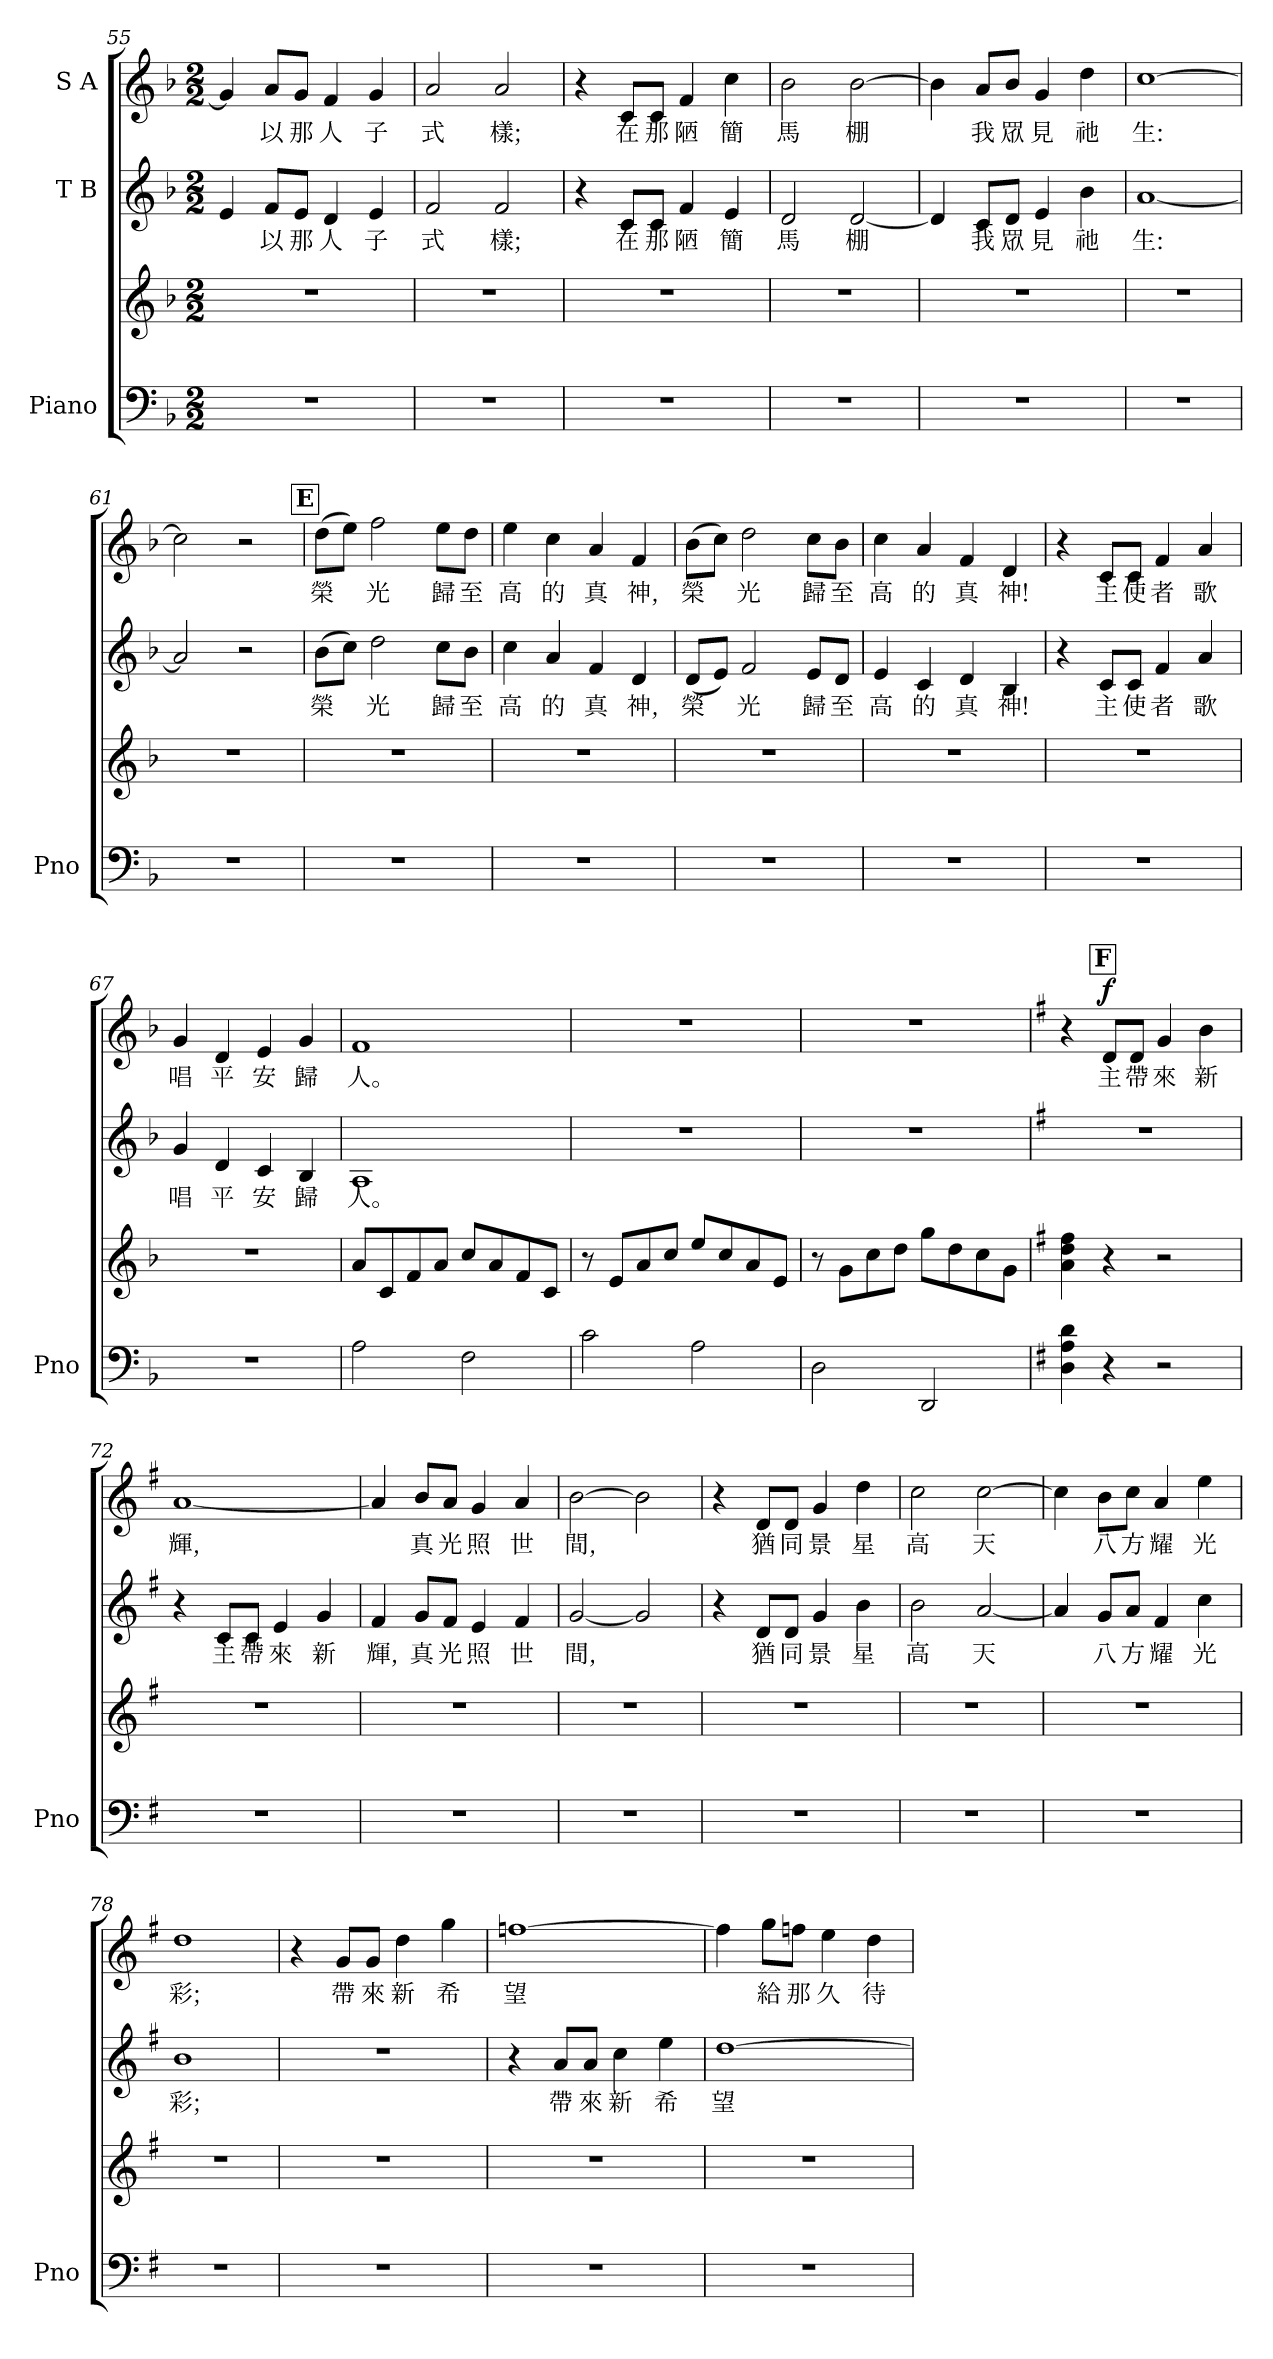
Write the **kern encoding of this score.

**kern	**kern	**kern	**text	**kern	**text	**dynam
*part3	*part3	*part2	*part2	*part1	*part1	*part1
*staff4	*staff3	*staff2	*staff2	*staff1	*staff1	*staff1
*I"Piano	*	*I"T B	*	*I"S A	*	*
*I'Pno	*	*	*	*	*	*
*clefF4	*clefG2	*clefG2	*	*clefG2	*	*
*k[b-]	*k[b-]	*k[b-]	*	*k[b-]	*	*
*M2/2	*M2/2	*M2/2	*	*M2/2	*	*
=55	=55	=55	=55	=55	=55	=55
1r	1r	4e/	.	4g/]	.	.
!	!	!	!LO:LY:b	!	!LO:LY:b	!
.	.	8f/L	以	8a/L	以	.
!	!	!	!LO:LY:b	!	!LO:LY:b	!
.	.	8e/J	那	8g/J	那	.
!	!	!	!LO:LY:b	!	!LO:LY:b	!
.	.	4d/	人	4f/	人	.
!	!	!	!LO:LY:b	!	!LO:LY:b	!
.	.	4e/	子	4g/	子	.
=56	=56	=56	=56	=56	=56	=56
!	!	!	!LO:LY:b	!	!LO:LY:b	!
1r	1r	2f/	式	2a/	式	.
!	!	!	!LO:LY:b	!	!LO:LY:b	!
.	.	2f/	樣;	2a/	樣;	.
=57	=57	=57	=57	=57	=57	=57
1r	1r	4r	.	4r	.	.
!	!	!	!LO:LY:b	!	!LO:LY:b	!
.	.	8c/L	在	8c/L	在	.
!	!	!	!LO:LY:b	!	!LO:LY:b	!
.	.	8c/J	那	8c/J	那	.
!	!	!	!LO:LY:b	!	!LO:LY:b	!
.	.	4f/	陋	4f/	陋	.
!	!	!	!LO:LY:b	!	!LO:LY:b	!
.	.	4e/	簡	4cc\	簡	.
=58	=58	=58	=58	=58	=58	=58
!	!	!	!LO:LY:b	!	!LO:LY:b	!
1r	1r	2d/	馬	2b-\	馬	.
!	!	!	!LO:LY:b	!	!LO:LY:b	!
.	.	[2d/	棚	[2b-\	棚	.
=59	=59	=59	=59	=59	=59	=59
1r	1r	4d/]	.	4b-\]	.	.
!	!	!	!LO:LY:b	!	!LO:LY:b	!
.	.	8c/L	我	8a/L	我	.
!	!	!	!LO:LY:b	!	!LO:LY:b	!
.	.	8d/J	眾	8b-/J	眾	.
!	!	!	!LO:LY:b	!	!LO:LY:b	!
.	.	4e/	見	4g/	見	.
!	!	!	!LO:LY:b	!	!LO:LY:b	!
.	.	4b-\	祂	4dd\	祂	.
=60	=60	=60	=60	=60	=60	=60
!	!	!	!LO:LY:b	!	!LO:LY:b	!
1r	1r	[1a	生:	[1cc	生:	.
!!LO:PB:g=z
=61	=61	=61	=61	=61	=61	=61
1r	1r	2a/]	.	2cc\]	.	.
.	.	2r	.	2r	.	.
!!LO:REH:place=s1:a:B:fs=14:t=E
=62	=62	=62	=62	=62	=62	=62
!	!	!	!LO:LY:b	!	!LO:LY:b	!
1r	1r	(>8b-\L	榮	(>8dd\L	榮	.
.	.	8cc\J)	.	8ee\J)	.	.
!	!	!	!LO:LY:b	!	!LO:LY:b	!
.	.	2dd\	光	2ff\	光	.
!	!	!	!LO:LY:b	!	!LO:LY:b	!
.	.	8cc\L	歸	8ee\L	歸	.
!	!	!	!LO:LY:b	!	!LO:LY:b	!
.	.	8b-\J	至	8dd\J	至	.
=63	=63	=63	=63	=63	=63	=63
!	!	!	!LO:LY:b	!	!LO:LY:b	!
1r	1r	4cc\	高	4ee\	高	.
!	!	!	!LO:LY:b	!	!LO:LY:b	!
.	.	4a/	的	4cc\	的	.
!	!	!	!LO:LY:b	!	!LO:LY:b	!
.	.	4f/	真	4a/	真	.
!	!	!	!LO:LY:b	!	!LO:LY:b	!
.	.	4d/	神,	4f/	神,	.
=64	=64	=64	=64	=64	=64	=64
!	!	!	!LO:LY:b	!	!LO:LY:b	!
1r	1r	(<8d/L	榮	(>8b-\L	榮	.
.	.	8e/J)	.	8cc\J)	.	.
!	!	!	!LO:LY:b	!	!LO:LY:b	!
.	.	2f/	光	2dd\	光	.
!	!	!	!LO:LY:b	!	!LO:LY:b	!
.	.	8e/L	歸	8cc\L	歸	.
!	!	!	!LO:LY:b	!	!LO:LY:b	!
.	.	8d/J	至	8b-\J	至	.
=65	=65	=65	=65	=65	=65	=65
!	!	!	!LO:LY:b	!	!LO:LY:b	!
1r	1r	4e/	高	4cc\	高	.
!	!	!	!LO:LY:b	!	!LO:LY:b	!
.	.	4c/	的	4a/	的	.
!	!	!	!LO:LY:b	!	!LO:LY:b	!
.	.	4d/	真	4f/	真	.
!	!	!	!LO:LY:b	!	!LO:LY:b	!
.	.	4B-/	神!	4d/	神!	.
=66	=66	=66	=66	=66	=66	=66
1r	1r	4r	.	4r	.	.
!	!	!	!LO:LY:b	!	!LO:LY:b	!
.	.	8c/L	主	8c/L	主	.
!	!	!	!LO:LY:b	!	!LO:LY:b	!
.	.	8c/J	使	8c/J	使	.
!	!	!	!LO:LY:b	!	!LO:LY:b	!
.	.	4f/	者	4f/	者	.
!	!	!	!LO:LY:b	!	!LO:LY:b	!
.	.	4a/	歌	4a/	歌	.
=67	=67	=67	=67	=67	=67	=67
!	!	!	!LO:LY:b	!	!LO:LY:b	!
1r	1r	4g/	唱	4g/	唱	.
!	!	!	!LO:LY:b	!	!LO:LY:b	!
.	.	4d/	平	4d/	平	.
!	!	!	!LO:LY:b	!	!LO:LY:b	!
.	.	4c/	安	4e/	安	.
!	!	!	!LO:LY:b	!	!LO:LY:b	!
.	.	4B-/	歸	4g/	歸	.
!!LO:LB:g=z
=68	=68	=68	=68	=68	=68	=68
!	!	!	!LO:LY:b	!	!LO:LY:b	!
2A\	8a/L	1A	人。	1f	人。	.
.	8c/	.	.	.	.	.
.	8f/	.	.	.	.	.
.	8a/J	.	.	.	.	.
2F\	8cc/L	.	.	.	.	.
.	8a/	.	.	.	.	.
.	8f/	.	.	.	.	.
.	8c/J	.	.	.	.	.
=69	=69	=69	=69	=69	=69	=69
2c\	8r	1r	.	1r	.	.
.	8e/L	.	.	.	.	.
.	8a/	.	.	.	.	.
.	8cc/J	.	.	.	.	.
2A\	8ee/L	.	.	.	.	.
.	8cc/	.	.	.	.	.
.	8a/	.	.	.	.	.
.	8e/J	.	.	.	.	.
=70	=70	=70	=70	=70	=70	=70
2D\	8r	1r	.	1r	.	.
.	8g\L	.	.	.	.	.
.	8cc\	.	.	.	.	.
.	8dd\J	.	.	.	.	.
2DD/	8gg\L	.	.	.	.	.
.	8dd\	.	.	.	.	.
.	8cc\	.	.	.	.	.
.	8g\J	.	.	.	.	.
!!LO:REH:place=s1:a:B:fs=14:t=F:qo=1
=71	=71	=71	=71	=71	=71	=71
*k[f#]	*k[f#]	*k[f#]	*	*k[f#]	*	*
4D\ 4A\ 4d\	4a\ 4dd\ 4ff#\	1r	.	4r	.	.
!	!	!	!	!	!LO:LY:b	!LO:DY:b
4r	4r	.	.	8d/L	主	f
!	!	!	!	!	!LO:LY:b	!
.	.	.	.	8d/J	帶	.
!	!	!	!	!	!LO:LY:b	!
2r	2r	.	.	4g/	來	.
!	!	!	!	!	!LO:LY:b	!
.	.	.	.	4b\	新	.
=72	=72	=72	=72	=72	=72	=72
!	!	!	!	!	!LO:LY:b	!
1r	1r	4r	.	[1a	輝,	.
!	!	!	!LO:LY:b	!	!	!
.	.	8c/L	主	.	.	.
!	!	!	!LO:LY:b	!	!	!
.	.	8c/J	帶	.	.	.
!	!	!	!LO:LY:b	!	!	!
.	.	4e/	來	.	.	.
!	!	!	!LO:LY:b	!	!	!
.	.	4g/	新	.	.	.
!!LO:LB:g=z
=73	=73	=73	=73	=73	=73	=73
!	!	!	!LO:LY:b	!	!	!
1r	1r	4f#/	輝,	4a/]	.	.
!	!	!	!LO:LY:b	!	!LO:LY:b	!
.	.	8g/L	真	8b/L	真	.
!	!	!	!LO:LY:b	!	!LO:LY:b	!
.	.	8f#/J	光	8a/J	光	.
!	!	!	!LO:LY:b	!	!LO:LY:b	!
.	.	4e/	照	4g/	照	.
!	!	!	!LO:LY:b	!	!LO:LY:b	!
.	.	4f#/	世	4a/	世	.
=74	=74	=74	=74	=74	=74	=74
!	!	!	!LO:LY:b	!	!LO:LY:b	!
1r	1r	[2g/	間,	[2b\	間,	.
.	.	2g/]	.	2b\]	.	.
=75	=75	=75	=75	=75	=75	=75
1r	1r	4r	.	4r	.	.
!	!	!	!LO:LY:b	!	!LO:LY:b	!
.	.	8d/L	猶	8d/L	猶	.
!	!	!	!LO:LY:b	!	!LO:LY:b	!
.	.	8d/J	同	8d/J	同	.
!	!	!	!LO:LY:b	!	!LO:LY:b	!
.	.	4g/	景	4g/	景	.
!	!	!	!LO:LY:b	!	!LO:LY:b	!
.	.	4b\	星	4dd\	星	.
=76	=76	=76	=76	=76	=76	=76
!	!	!	!LO:LY:b	!	!LO:LY:b	!
1r	1r	2b\	高	2cc\	高	.
!	!	!	!LO:LY:b	!	!LO:LY:b	!
.	.	[2a/	天	[2cc\	天	.
=77	=77	=77	=77	=77	=77	=77
1r	1r	4a/]	.	4cc\]	.	.
!	!	!	!LO:LY:b	!	!LO:LY:b	!
.	.	8g/L	八	8b\L	八	.
!	!	!	!LO:LY:b	!	!LO:LY:b	!
.	.	8a/J	方	8cc\J	方	.
!	!	!	!LO:LY:b	!	!LO:LY:b	!
.	.	4f#/	耀	4a/	耀	.
!	!	!	!LO:LY:b	!	!LO:LY:b	!
.	.	4cc\	光	4ee\	光	.
=78	=78	=78	=78	=78	=78	=78
!	!	!	!LO:LY:b	!	!LO:LY:b	!
1r	1r	1b	彩;	1dd	彩;	.
=79	=79	=79	=79	=79	=79	=79
1r	1r	1r	.	4r	.	.
!	!	!	!	!	!LO:LY:b	!
.	.	.	.	8g/L	帶	.
!	!	!	!	!	!LO:LY:b	!
.	.	.	.	8g/J	來	.
!	!	!	!	!	!LO:LY:b	!
.	.	.	.	4dd\	新	.
!	!	!	!	!	!LO:LY:b	!
.	.	.	.	4gg\	希	.
=80	=80	=80	=80	=80	=80	=80
!	!	!	!	!	!LO:LY:b	!
1r	1r	4r	.	[1ffn	望	.
!	!	!	!LO:LY:b	!	!	!
.	.	8a/L	帶	.	.	.
!	!	!	!LO:LY:b	!	!	!
.	.	8a/J	來	.	.	.
!	!	!	!LO:LY:b	!	!	!
.	.	4cc\	新	.	.	.
!	!	!	!LO:LY:b	!	!	!
.	.	4ee\	希	.	.	.
!!LO:PB:g=z
=81	=81	=81	=81	=81	=81	=81
!	!	!	!LO:LY:b	!	!	!
1r	1r	[1dd	望	4ff\]	.	.
!	!	!	!	!	!LO:LY:b	!
.	.	.	.	8gg\L	給	.
!	!	!	!	!	!LO:LY:b	!
.	.	.	.	8ffn\J	那	.
!	!	!	!	!	!LO:LY:b	!
.	.	.	.	4ee\	久	.
!	!	!	!	!	!LO:LY:b	!
.	.	.	.	4dd\	待	.
=	=	=	=	=	=	=
*-	*-	*-	*-	*-	*-	*-
